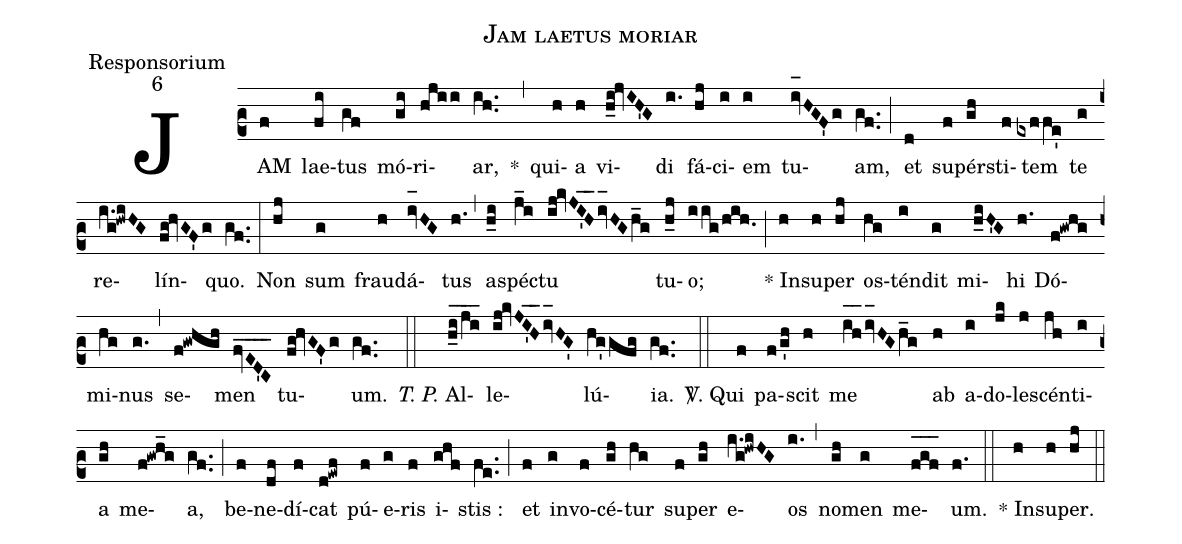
name:Jam laetus moriar;
office-part:Responsorium;
mode:6;
%%
(c2) JAM(f) lae(fi)tus(gf) mó(gi)ri(hjii)ar,(ih..) *(,) qui(h)a(h) vi(h_i!jvIH'G)di(i.) fá(hj)ci(i)em(i) tu(iv_[oh:h]HGF'g)am,(gf..) (;) et(d) su(f)pér(gh)sti(f)tem(exffe') te(g) re(i.g!hwiHG)lín(fg!hvGF'g)quo.(gf..) (:) Non(hj) sum(g) frau(h)dá(iv_[oh:h]HG)tus(h.) (,) a(h_i)spé(j_i)ctu(ij!kvJI'_[oh:h]H_2[oh:h]iv_[oh:h]HGh_g) tu(h_j)o;(iig/hih.) (;) * In(h)su(h)per(hj) os(hg)tén(i)dit(g) mi(h_iH'G)hi(h.) Dó(f!gwhg)mi(hg)nus(g.) (,) se(f!gwhgh)men(fvED'C____) tu(fg!hvGF'g)um.(gf..) (::) <i>T. P.</i> Al(h_i_/j_i_)le(ij!kvJI'_[oh:h]H_2[oh:h]iv_[oh:h]HG')lú(hg'gfg){ia}.(gf..) (::)
<sp>V/</sp>. Qui(f) pa(f/g'h)scit(h) me(i_[oh:h]h_2[oh:h]iv_[oh:h]HGh_g) ab(h) a(i)do(jk)le(j)scén(jh)ti(i)a(gh) me(f!gwh_g)a,(gf..) (;) be(f)ne(df)dí(f)cat(d!ewf) pú(f)e(g)ris(f) i(ghf)stis :(fe..) (;) et(f) in(g)vo(f)cé(gh)tur(hg) su(f)per(gh) e(i.g!hwiHG)os(i.) (,) no(gh)men(g) me(f_[oh:h]g_[oh:h]f_[oh:h])um.(f.) (::) * In(h)su(h)per.(hj) (::)
